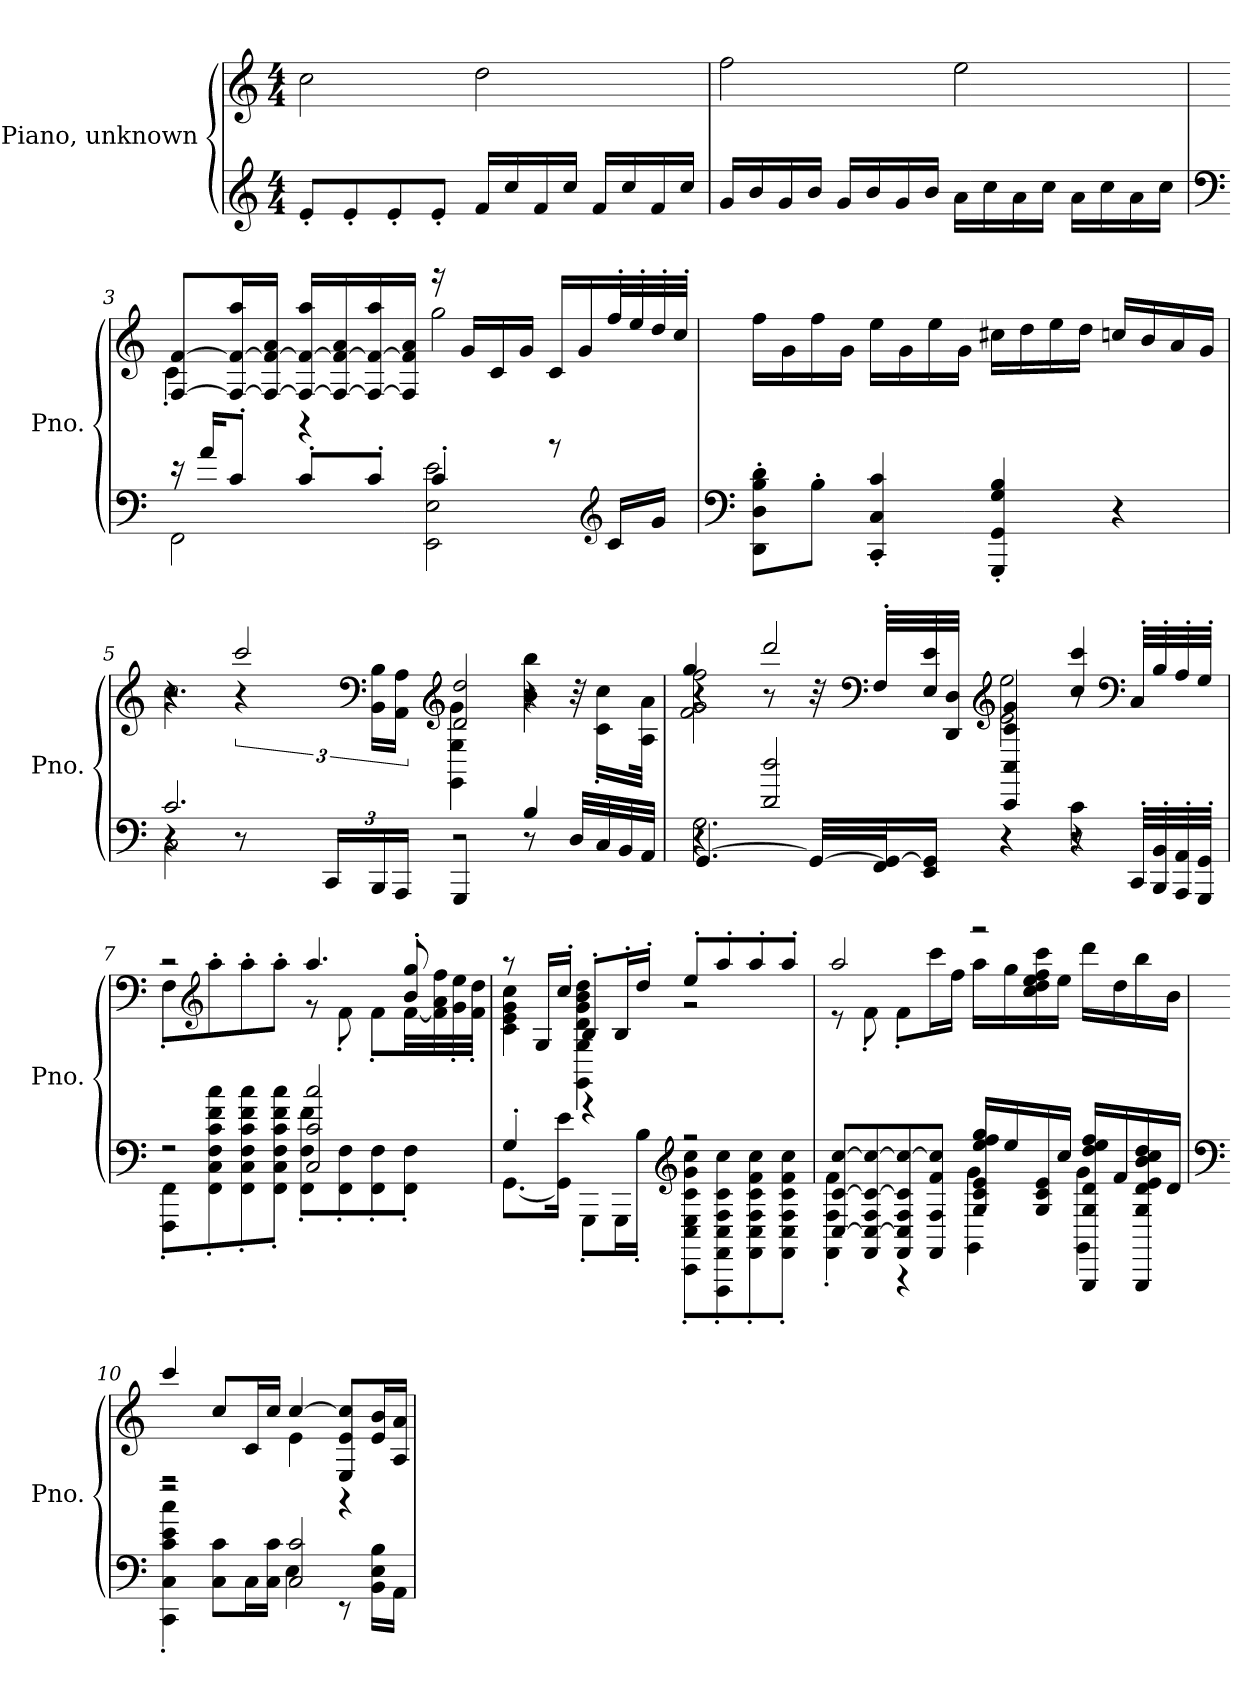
**kern	**kern
*part1	*part1
*staff2	*staff1
*I"Piano, unknown	*
*I'Pno.	*
*clefG2	*clefG2
*k[]	*k[]
*M4/4	*M4/4
*MM120	*MM120
=1	=1
8e'/L	2cc\
8e'/	.
8e'/	.
8e'/J	.
16f/LL	2dd\
16cc/	.
16f/	.
16cc/JJ	.
16f/LL	.
16cc/	.
16f/	.
16cc/JJ	.
=2	=2
16g/LL	2ff\
16b/	.
16g/	.
16b/JJ	.
16g/LL	.
16b/	.
16g/	.
16b/JJ	.
16a\LL	2ee\
16cc\	.
16a\	.
16cc\JJ	.
16a\LL	.
16cc\	.
16a\	.
16cc\JJ	.
!!LO:LB:g=z
=3	=3
*clefF4	*
*^	*^
16r	2FF\	[8F/ [8f/L	4c'\
16a/KL	.	.	.
8c'/J	.	16F/_ 16f/_ 16aa/L	.
.	.	16F/_ 16f/_ 16a/JJ	.
8c'/L	.	16F/_ 16f/_ 16aa/LL	4r
.	.	16F/_ 16f/_ 16a/	.
8c'/J	.	16F/_ 16f/_ 16aa/	.
.	.	16F/] 16f/] 16a/JJ	.
4c'/	2EE\ 2E\ 2e\	16r	2gg\
.	.	16g/LL	.
.	.	16c/	.
.	.	16g/JJ	.
8r	.	16c/LL	.
.	.	16g/	.
*clefG2	*	*	*
16c/LL	.	32ff'/L	.
.	.	32ee'/	.
16g/JJ	.	32dd'/	.
.	.	32cc'/JJJ	.
*v	*v	*	*
*	*v	*v
=4	=4
*clefF4	*
8DD\' 8D\' 8B\' 8d\'L	16ff\LL
.	16g\
8B'\J	16ff\
.	16g\JJ
4CC/' 4C/' 4c/'	16ee\LL
.	16g\
.	16ee\
.	16g\JJ
4GGG/' 4GG/' 4G/' 4B/'	16cc#X\LL
.	16dd\
.	16ee\
.	16dd\JJ
4r	16ccn/LL
.	16b/
.	16a/
.	16g/JJ
!!LO:LB:g=z
=5	=5
*^	*^
*	*^	*	*^
*	*	*	*	*	*^
2.c/	2C\	4r	4r	2.cc\	2r	4r
.	.	8r	2ccc/	.	.	6r
*	*	*Xbrackettup	*	*	*	*
.	.	24CC/LL	.	.	.	.
*	*	*	*clefF4	*	*	*
.	.	24BBB/	.	.	.	24BB\ 24B\LL
.	.	24AAA/JJ	.	.	.	24AA\ 24A\JJ
*	*	*	*clefG2	*	*	*
.	2r	4GGG/	.	.	2d/ 2dd/	4GG\ 4G\ 4g\
4B/	.	8r	4r	4b\ 4bb\	.	8r
.	.	32D/LLL	.	.	.	32r
.	.	32C/	.	.	.	16c\' 16cc\'LL
.	.	32BB/	.	.	.	.
.	.	32AA/JJJ	.	.	.	32A\ 32a\JJk
*	*	*	*	*	*v	*v
=6	=6	=6	=6	=6	=6
4r	2.G\	[4.GG/	4r	2f\ 2g\ 2ff\	4gg/
2d/ 2dd/	.	.	2ddd/	.	8r
.	.	32GG/LLL_	.	.	32r
*	*	*	*clefF4	*	*
.	.	32FF/ 32GG/_J	.	.	32F'/LLL
.	.	16EE/ 16GG/]JJ	.	.	32E/ 32e/
.	.	.	.	.	32DD/ 32D/JJJ
*	*	*	*clefG2	*	*
.	.	4r	.	2e\ 2ee\	4CC/ 4C/ 4c/ 4g/
4r	4c\	8r	4cc/ 4ccc/	.	8r
*	*	*	*clefF4	*	*
.	.	32CC'/LLL	.	.	32C'/LLL
.	.	32BBB/' 32BB/'	.	.	32B'/
.	.	32AAA/' 32AA/'	.	.	32A'/
.	.	32GGG/' 32GG/'JJJ	.	.	32G'/JJJ
*	*v	*v	*	*	*
*	*	*	*v	*v
!!LO:LB:g=z
=7	=7	=7	=7
2r	8FFF\' 8FF\'L	2r	8F'\L
*	*	*clefG2	*
.	8FF\' 8C\' 8F\' 8c\' 8f\' 8cc\'	.	8aa'\
.	8FF\' 8C\' 8F\' 8c\' 8f\' 8cc\'	.	8aa'\
.	8FF\' 8C\' 8F\' 8c\' 8f\' 8cc\'J	.	8aa'\J
2C/ 2c/ 2cc/	8FF\' 8F\' 8f\'L	4.aa/	8r
.	8FF\' 8F\'	.	8f'\
.	8FF\' 8F\'	.	8f'\L
.	8FF\' 8F\'J	8b/' 8gg/'	[32f\LL
.	.	.	32f\] 32a\ 32ff\
.	.	.	32g\' 32ee\'
.	.	.	32f\' 32dd\'JJJ
=8	=8	=8	=8
4G'/	[8.GG\L	8r	4c\ 4e\ 4g\ 4cc\
.	.	16G/LL	.
.	16GG\] 16e\Jk	16cc'/JJ	.
4r	8GGG'\L	8B'/L	4GG\ 4G\ 4d\ 4g\ 4b\ 4dd\
.	16GGG\L	16B'/L	.
.	16B'\JJ	16dd'/JJ	.
*clefG2	*	*	*
2r	8CC\' 8C\' 8E\' 8c\' 8g\' 8cc\'L	8ee'/L	2r
.	8FFF\' 8FF\' 8C\' 8F\' 8c\' 8cc\'	8aa'/	.
.	8FF\' 8C\' 8F\' 8c\' 8f\' 8cc\'	8aa'/	.
.	8FF\' 8C\' 8F\' 8c\' 8f\' 8cc\'J	8aa'/J	.
!!LO:LB:g=z	!!
=9	=9	=9	=9
[8C/ [8c/ [8cc/L	4FF\' 4F\' 4f\'	2aa/	8r
8FF/ 8C/_ 8F/ 8c/_ 8cc/_	.	.	8f'\
8FF/ 8C/] 8F/ 8c/] 8cc/_	4r	.	8f'\L
8FF/ 8F/ 8f/ 8cc/]J	.	.	16ccc\L
.	.	.	16ff\JJ
16G/ 16c/ 16e/ 16ee/ 16ff/ 16gg/LL	4GG\ 4g\	2r	16aa\LL
16ee/	.	.	16gg\
16G/ 16c/ 16e/	.	.	16cc\ 16dd\ 16ee\ 16ff\ 16ccc\
16cc/JJ	.	.	16ee\JJ
16GGG/ 16G/ 16d/ 16dd/ 16ee/ 16ff/LL	4GG\ 4g\	.	16ddd\LL
16f/	.	.	16dd\
16GGG/ 16G/ 16d/ 16e/ 16b/ 16cc/ 16dd/	.	.	16bb\
16d/JJ	.	.	16b\JJ
=10	=10	=10	=10
*clefF4	*	*	*
2r	4CC\' 4C\' 4c\' 4e\' 4cc\'	4ccc/	2r
.	8C\ 8c\L	8cc/L	.
.	16C\L	16c/L	.
.	16C\ 16c\JJ	16cc/JJ	.
2C/ 2c/	4E\	[4cc/	4e\
.	8r	8E/ 8e/ 8cc/]L	4r
.	16BB\ 16E\ 16B\LL	16e/ 16b/L	.
.	16AA\JJ	16A/ 16a/JJ	.
*v	*v	*	*
*	*v	*v
=	=
*-	*-
